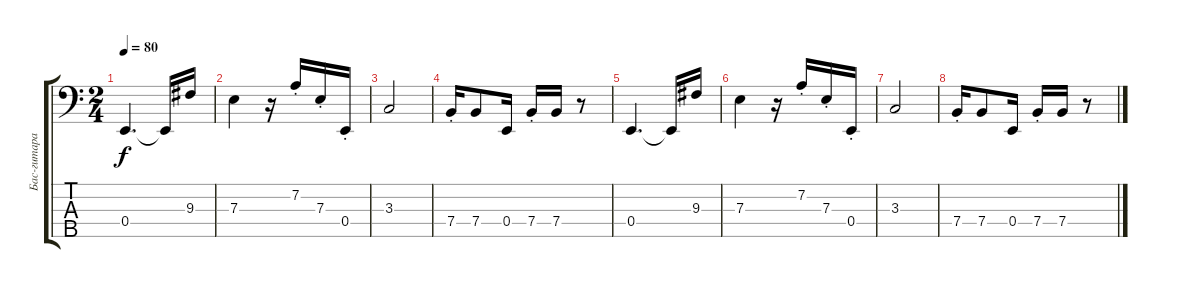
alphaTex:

\track ("Бас-гитара" "Бас-гитара") {instrument electricbassfinger}
\staff {score tabs}
\tuning (G2 D2 A1 E1 B0) {hide}
\ts (2 4)
\tempo 80
\clef f4
\ks c
0.4.4{d dy f} 0.4{t}.16 9.3.16 |
7.3.4 r.16 7.2{st}.16 7.3{st}.16 0.4{st}.16 |
3.3.2 |
7.4{st}.16 7.4.8 0.4.16 7.4{st}.16 7.4.16 r.8 |
0.4.4{d} 0.4{t}.16 9.3.16 |
7.3.4 r.16 7.2{st}.16 7.3{st}.16 0.4{st}.16 |
3.3.2 |
7.4{st}.16 7.4.8 0.4.16 7.4{st}.16 7.4.16 r.8
